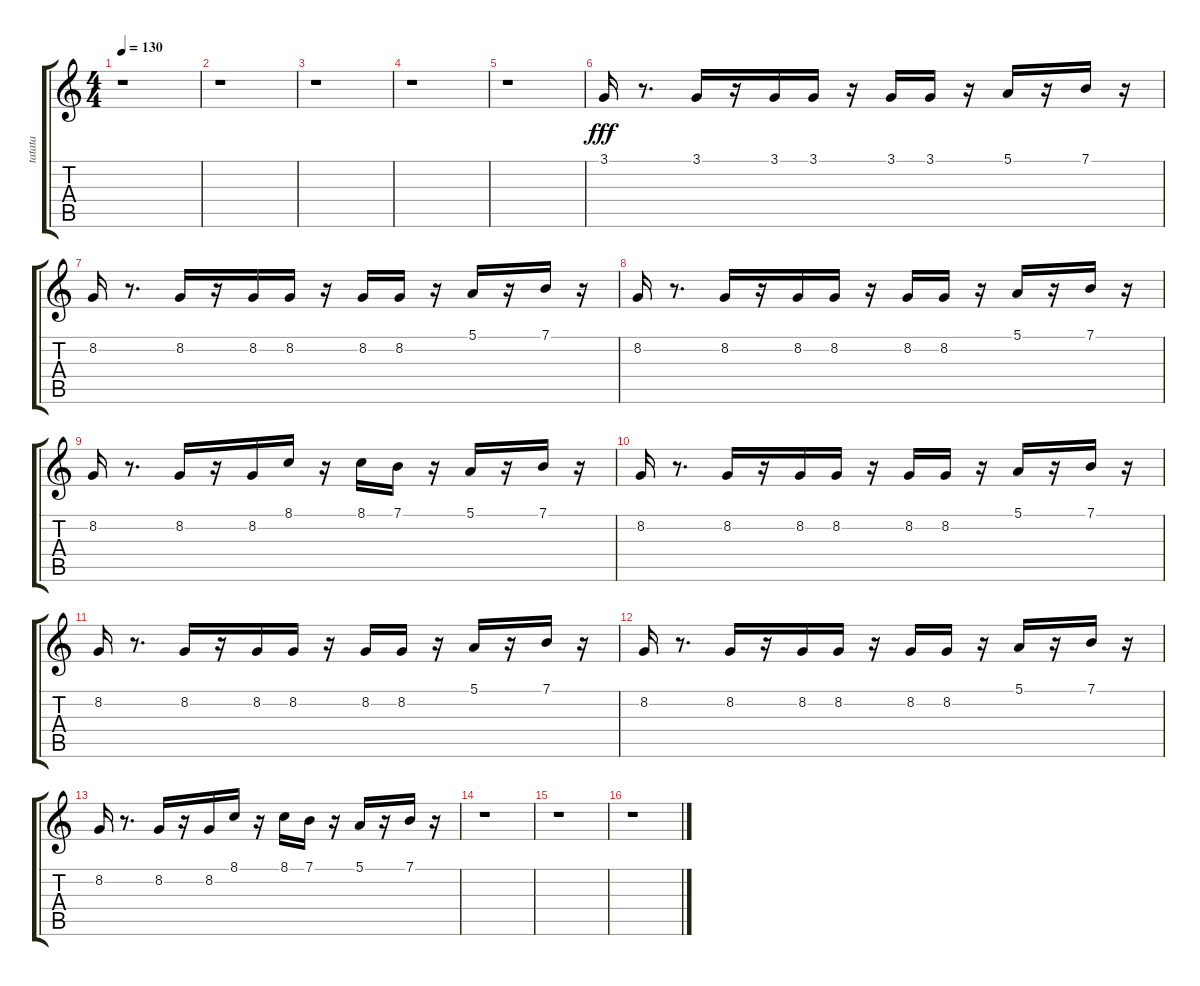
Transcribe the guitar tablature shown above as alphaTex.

\track ("tatata" "tatata") {instrument synthbrass1}
\staff {score tabs}
\tuning (E4 B3 G3 D3 A2 E2) {hide}
\ts (4 4)
\tempo 130
\clef g2
\ks c
r.1{dy fff} |
r.1 |
r.1 |
r.1 |
r.1 |
3.1.16 r.8{d} 3.1.16 r.16 3.1.16 3.1.16 r.16 3.1.16 3.1.16 r.16 5.1.16 r.16 7.1.16 r.16 |
8.2.16 r.8{d} 8.2.16 r.16 8.2.16 8.2.16 r.16 8.2.16 8.2.16 r.16 5.1.16 r.16 7.1.16 r.16 |
8.2.16 r.8{d} 8.2.16 r.16 8.2.16 8.2.16 r.16 8.2.16 8.2.16 r.16 5.1.16 r.16 7.1.16 r.16 |
8.2.16 r.8{d} 8.2.16 r.16 8.2.16 8.1.16 r.16 8.1.16 7.1.16 r.16 5.1.16 r.16 7.1.16 r.16 |
8.2.16 r.8{d} 8.2.16 r.16 8.2.16 8.2.16 r.16 8.2.16 8.2.16 r.16 5.1.16 r.16 7.1.16 r.16 |
8.2.16 r.8{d} 8.2.16 r.16 8.2.16 8.2.16 r.16 8.2.16 8.2.16 r.16 5.1.16 r.16 7.1.16 r.16 |
8.2.16 r.8{d} 8.2.16 r.16 8.2.16 8.2.16 r.16 8.2.16 8.2.16 r.16 5.1.16 r.16 7.1.16 r.16 |
8.2.16 r.8{d} 8.2.16 r.16 8.2.16 8.1.16 r.16 8.1.16 7.1.16 r.16 5.1.16 r.16 7.1.16 r.16 |
r.1 |
r.1 |
r.1
